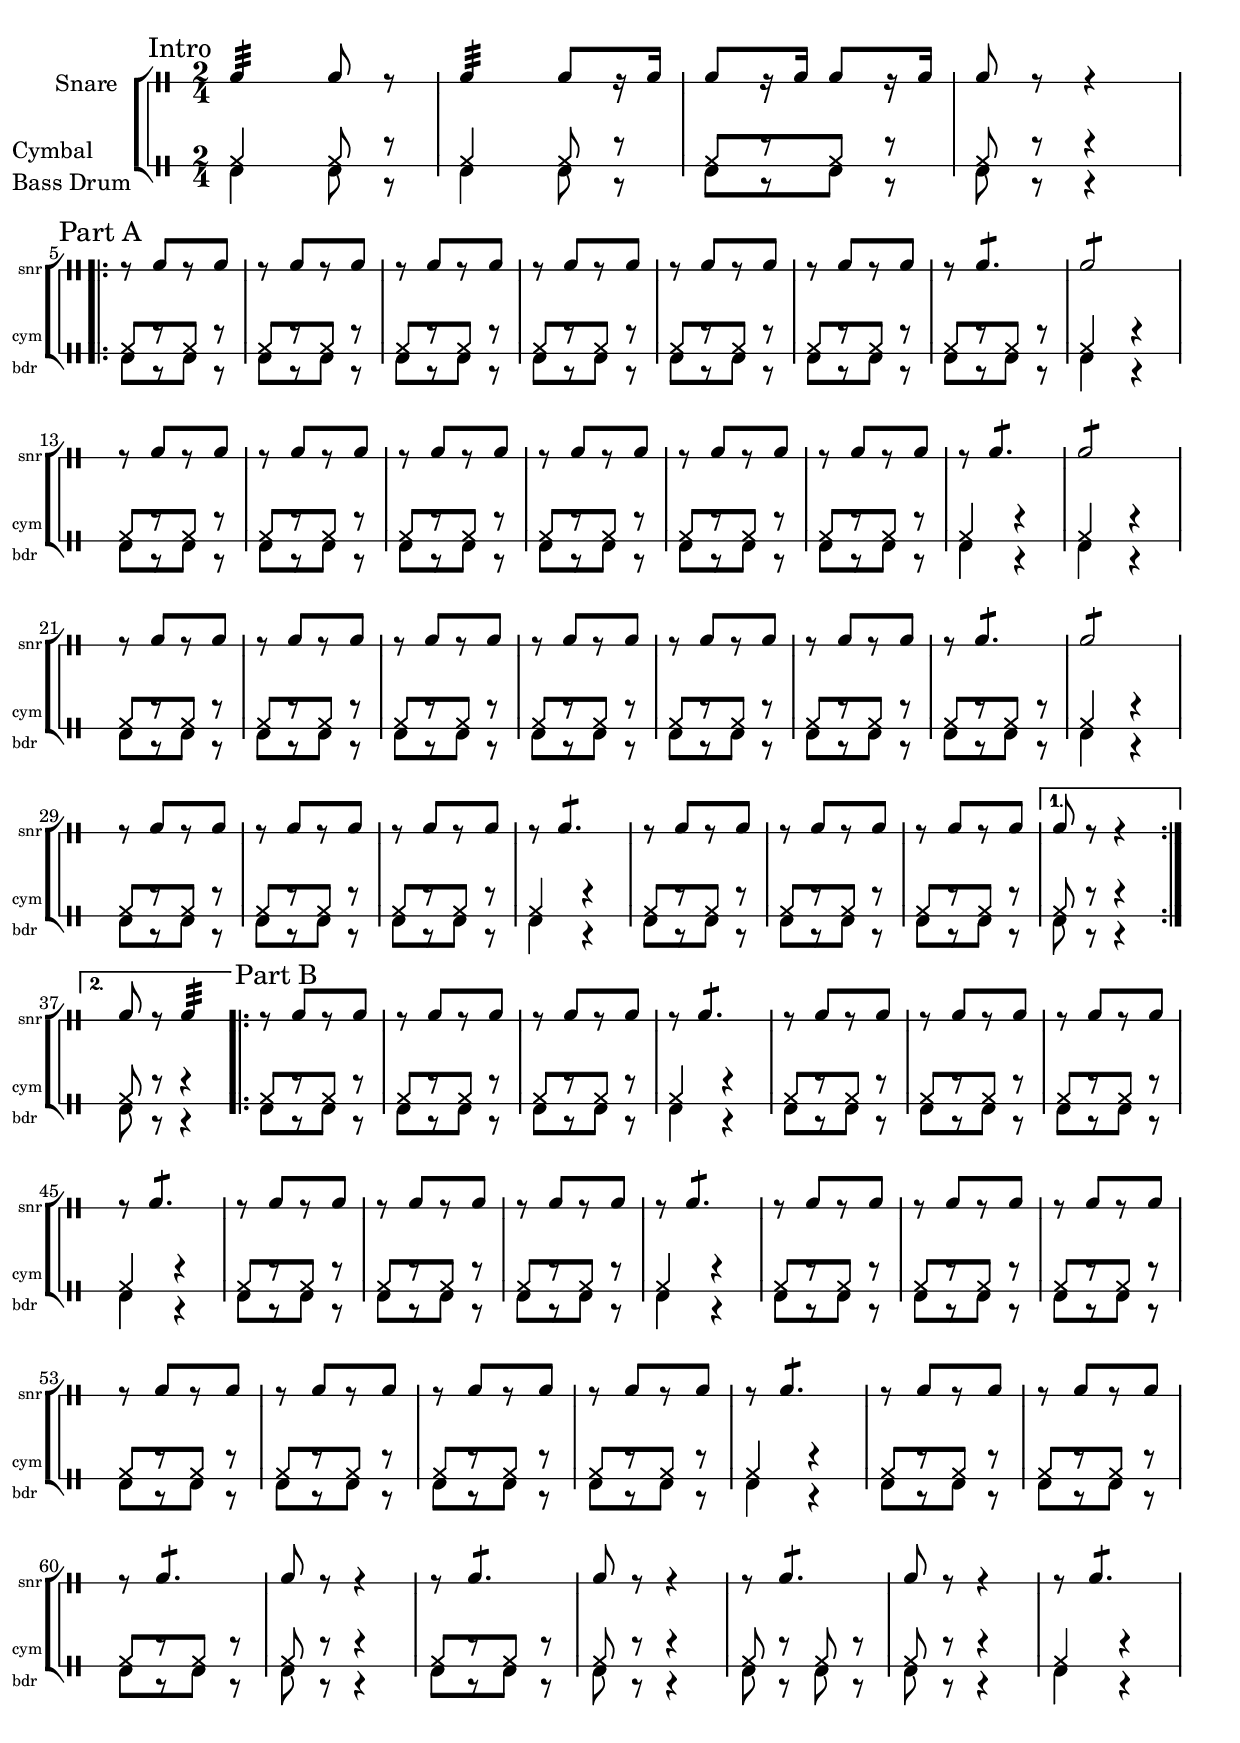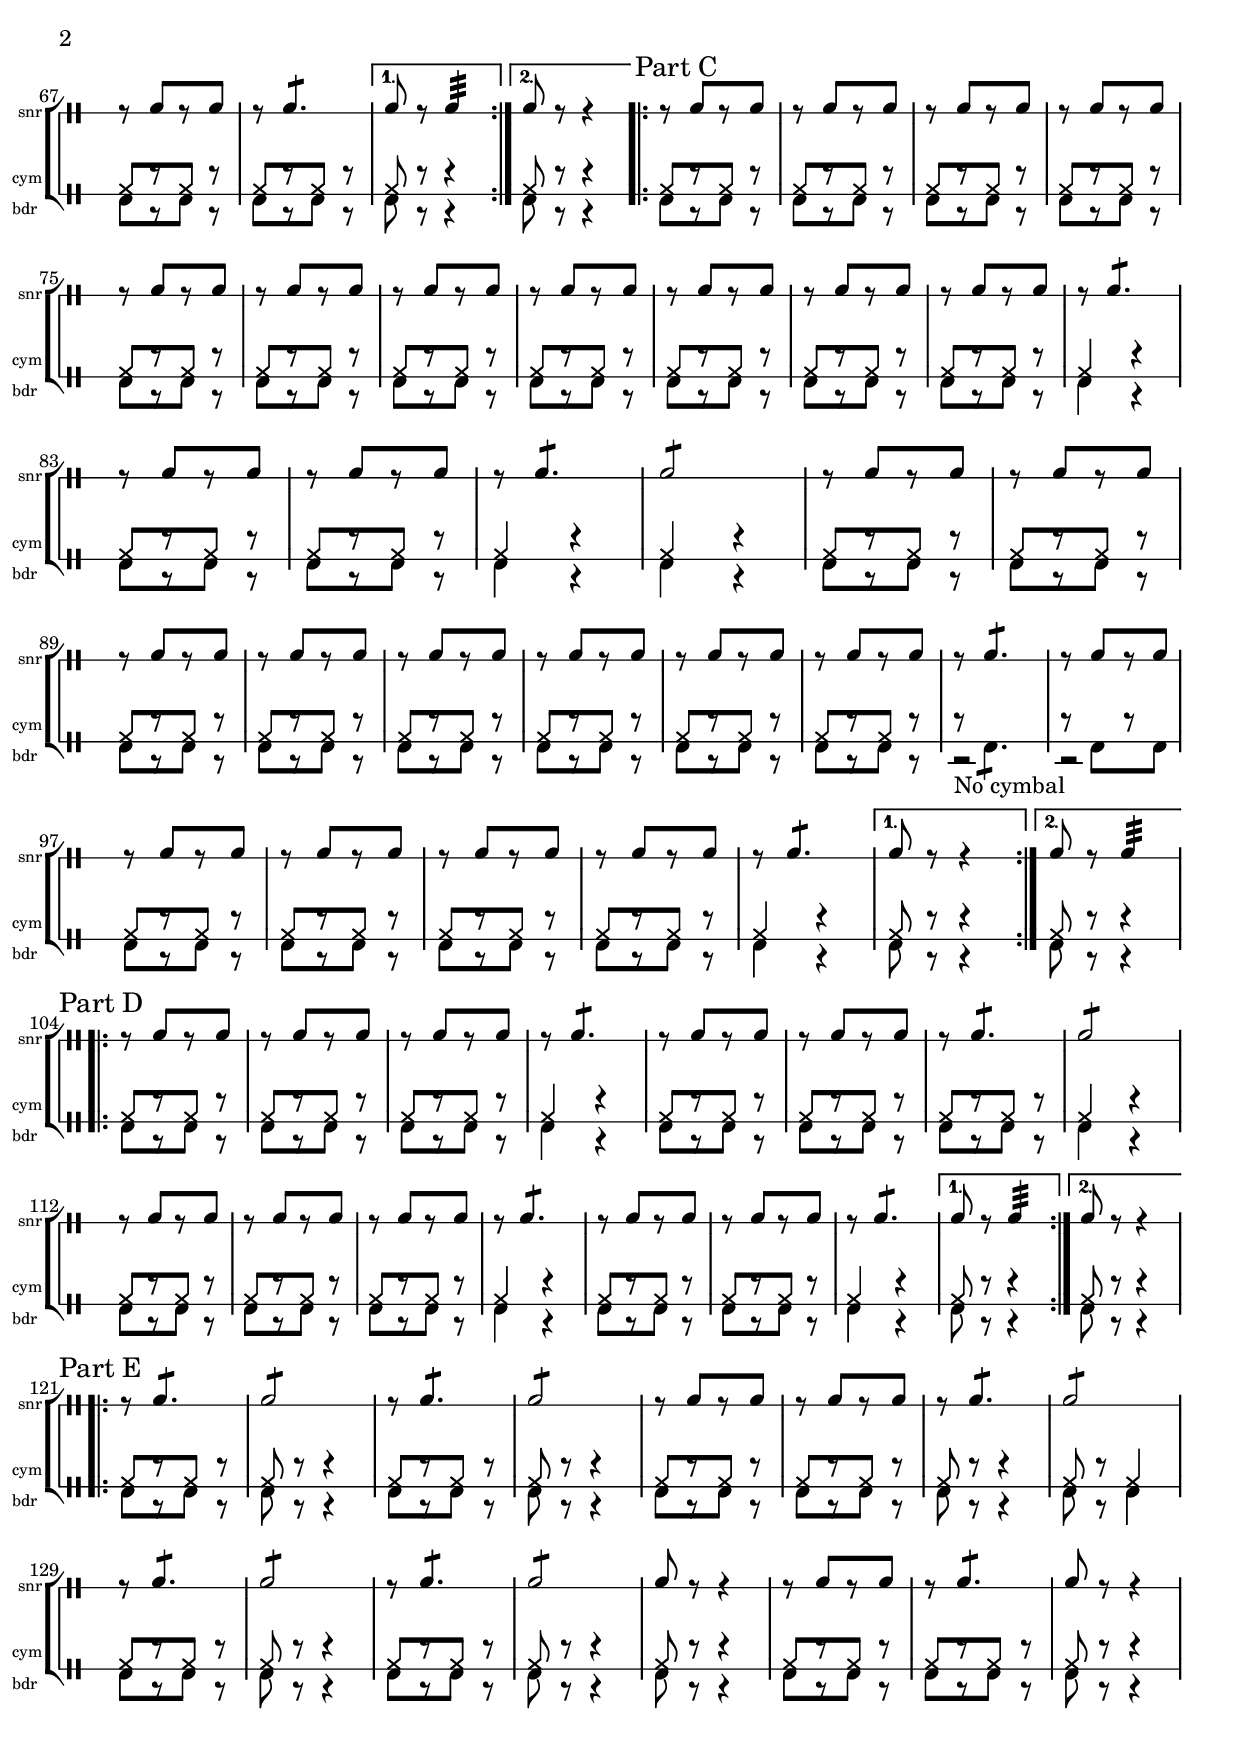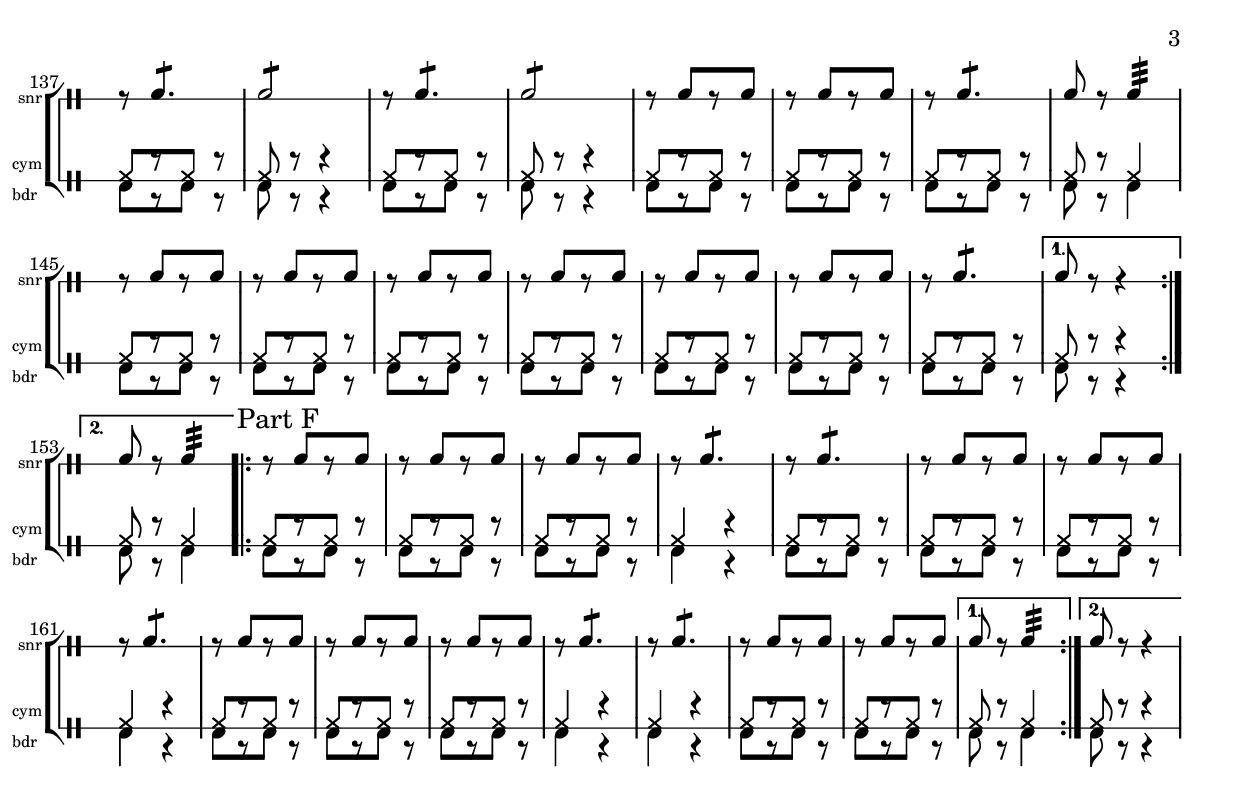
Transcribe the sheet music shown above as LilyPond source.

\version "2.24.0"

\include "helpers.ly"

% Using "about" twice as many beats per line in this file compared to the rest

%{
cymr - ride cymbal
sn - snare
bd - bass drum
%}

snPhBase = {r8 8[ r8 8]}
rpts = #(define-music-function (cnt) (integer?)
  #{
    { \rpt $cnt \snPhBase }
  #}
)

bsPhBase = {8[ r8 8] r8}
rptb = #(define-music-function (cnt) (integer?)
  #{
    { \rpt $cnt \bsPhBase }
  #}
)


snareA = \drummode {
  \sectionLabel "Intro"
  | sn4:32 8 r8 | 4:32 8[ r16 16] | 8[ r16 16] 8[ r16 16] | 8 r8 r4 \break

  \sectionLabel "Part A"
  \repeat volta 2 {
    | \rpts 6 | r8 4.:8 | 2:8 \break
    | \rpts 6 | r8 4.:8 | 2:8 \break
    | \rpts 6 | r8 4.:8 | 2:8 \break
    | \rpts 3 | r8 4.:8 | \rpts 3
  }
  \alternative {
    { 8 r8 r4 \break }
    { 8 r8 4:32 }
  }
}

snareB = \drummode {
  \sectionLabel "Part B"
  \repeat volta 2 {
    | \rpts 3 | r8 4.:8 | \rpts 3 \break
    | r8 4.:8 | \rpts 3 | r8 4.:8 | \rpts 3 \break
    | \rpts 4 | r8 4.:8 | \rpts 2 \break
    | \rpt 3 {r8 4.:8 | 8 r8 r4 } | r8 4.:8 \break
    | \rpts 1 | r8 4.:8
  }
  \alternative {
    { 8 r8 4:32 }
    { 8 r8 r4 }
  }
}

snareC = \drummode {
  \sectionLabel "Part C"
  \repeat volta 2 {
    | \rpts 4 \break
    | \rpts 7 | r8 4.:8 \break
    | \rpts 2 | r8 4.:8 | 2:8 | \rpts 2 \break
    | \rpts 6 | r8 4.:8 | \rpts 1 \break
    | \grace s8 \rpts 4 | r8 4.:8
  }
  \alternative {
    { 8 r8 r4 }
    {8 r8 4:32 \break }
  }
}

snareD = \drummode {
  \sectionLabel "Part D"
  \repeat volta 2 {
    | \rpts 3 | r8 4.:8 | \rpts 2 | r8 4.:8 | 2:8 \break
    | \rpts 3 | r8 4.:8 | \rpts 2 | r8 4.:8
  }
  \alternative {
    { 8 r8 4:32 }
    { 8 r8 r4 \break }
  }
}

snareE = \drummode {
  \sectionLabel "Part E"
  \repeat volta 2 {
    | \rpt 2 { r8 4.:8 | 2:8 } | \rpts 2 | r8 4.:8 | 2:8 \break
    | \rpt 2 { r8 4.:8 | 2:8 } | 8 r8 r4 | \rpts 1 | r8 4.:8 | 8 r8 r4 \break
    | \rpt 2 { r8 4.:8 | 2:8 } | \rpts 2 | r8 4.:8 | 8 r8 4:32 \break
    | \rpts 6 | r8 4.:8
  }
  \alternative {
    { 8 r8 r4 \break }
    { 8 r8 4:32 }
  }
}

snareF = \drummode {
  \sectionLabel "Part F"
  \repeat volta 2 {
    | \rpts 3 | \rpt 2 { r8 4.:8 } | \rpts 2 \break
    | r8 4.:8 | \rpts 3 | \rpt 2 { r8 4.:8 } | \rpts 2
  }
  \alternative {
    { 8 r8 4:32 }
    { 8 r8 r4 }
  }
} % snare


cymbIntro = \drummode { | cymr4 8 r8 | 4 8 r8 | 8[ r8 8] r8 | 8 r8 r4 \break }
bassIntro = \drummode { | bd4 8 r8 | 4 8 r8 | 8[ r8 8] r8 | 8 r8 r4 \break }

bassncymA = \drummode {
  %| bd4 8 r8 | 4 8 r8 | 8[ r8 8] r8 | 8 r8 r4 \break
  \repeat volta 2 {
    | \rptb 7 | 4 r4 \break
    | \rptb 6 | 4 r4 | 4 r4 \break
    | \rptb 7 | 4 r4 \break
    | \rptb 3 | 4 r4 | \rptb 3
  }
  \alternative {
    { 8 r8 r4 \break }
    { 8 r8 r4 }
  }
}

bassncymB = \drummode {
  \repeat volta 2 {
    | \rptb 3 | 4 r4 | \rptb 3 \break
    | 4 r4 | \rptb 3 | 4 r4 | \rptb 3 \break
    | \rptb 4 | 4 r4 | \rptb 2 \break
    | \rpt 2 { 8[ r8 8] r8 | 8 r8 r4 } | 8 r8 8 r8 | 8 r8 r4 | 4 r4 \break
    | \rptb 2
  }
  \alternative {
    { 8 r8 r4 }
    { 8 r8 r4 }
  }
}

bassC = \drummode {
  \repeat volta 2 {
    | \rptb 4 \break
    | \rptb 7 | 4 r4 \break
    | \rptb 2 | 4 r4 | 4 r4 | \rptb 2 \break
    | \rptb 6 | r8 4.:8 | \rpts 1 \break
    | \grace s8 \rptb 4 | 4 r4
  }
  \alternative {
    { 8 r8 r4 }
    { 8 r8 r4 \break }
  }
}
cymC = \drummode {
  \repeat volta 2 {
    | \rptb 4 \break
    | \rptb 7 | 4 r4 \break
    | \rptb 2 | 4 r4 | 4 r4 | \rptb 2 \break
    | \rptb 6 | r2_\markup { "No cymbal" } | r2 \break
    | \grace s8 \rptb 4 | 4 r4
  }
  \alternative {
    { 8 r8 r4 }
    { 8 r8 r4 \break }
  }
}

bassncymD = \drummode {
  \repeat volta 2 {
    | \rptb 3 | 4 r4 | \rptb 3 | 4 r4 \break
    | \rptb 3 | 4 r4 | \rptb 2 | 4 r4
  }
  \alternative {
    { 8 r8 r4 }
    { 8 r8 r4 \break }
  }
}

bassncymE = \drummode {
  \repeat volta 2 {
    | \rpt 2 { \bsPhBase | 8 r8 r4 } | \rptb 2 | 8 r8 r4 | 8 r8 4 \break
    | \rpt 2 { \bsPhBase | 8 r8 r4 } | 8 r8 r4 | \rptb 2 | 8 r8 r4 \break
    | \rpt 2 { \bsPhBase | 8 r8 r4 } | \rptb 3 | 8 r8 4 \break
    | \rptb 7
  }
  \alternative {
    { 8 r8 r4 \break }
    { 8 r8 4 }
  }
}

bassncymF = \drummode {
  \repeat volta 2 {
    | \rptb 3 | 4 r4 | \rptb 3 \break
    | 4 r4 | \rptb 3 | \rpt 2 { 4 r4 } | \rptb 2
  }
  \alternative {
    { 8 r8 4 }
    { 8 r8 r4 }
  }
} % bass and cymbal

#(define mydrums '(
 (bassdrum        default   #f          -1)
 (ridecymbal      cross     #f           1)
))

sgPercussion = \new StaffGroup <<
  \time 2/4
  % \override Score.BarNumber.break-visibility = ##(#f #t #t)
  % \set Score.barNumberVisibility = #(every-nth-bar-number-visible 2)

  \new DrumStaff \with {
      instrumentName = "Snare"
      shortInstrumentName = \markup \teeny "snr"
      \override StaffSymbol.line-count = #1
    }
    <<
      \new DrumVoice { \stemUp \snareA \snareB \snareC \snareD \snareE \snareF }
    >>

  \new DrumStaff \with {
      instrumentName = \markup { \column { \line {"Cymbal"} \line {"Bass Drum"} } }
      shortInstrumentName = \markup \teeny { \column { \line {"cym"} \line {"bdr"} } }
      \override StaffSymbol.line-count = #1
    }
    <<
      \set DrumStaff.drumStyleTable = #(alist->hash-table mydrums)
      \new DrumVoice { \voiceTwo \stemUp   \cymbIntro \bassncymA \bassncymB \cymC \bassncymD \bassncymE \bassncymF }
      \new DrumVoice { \voiceOne \stemDown \bassIntro \bassncymA \bassncymB \bassC \bassncymD \bassncymE \bassncymF }
    >>
>>

\score {
  \sgPercussion
}